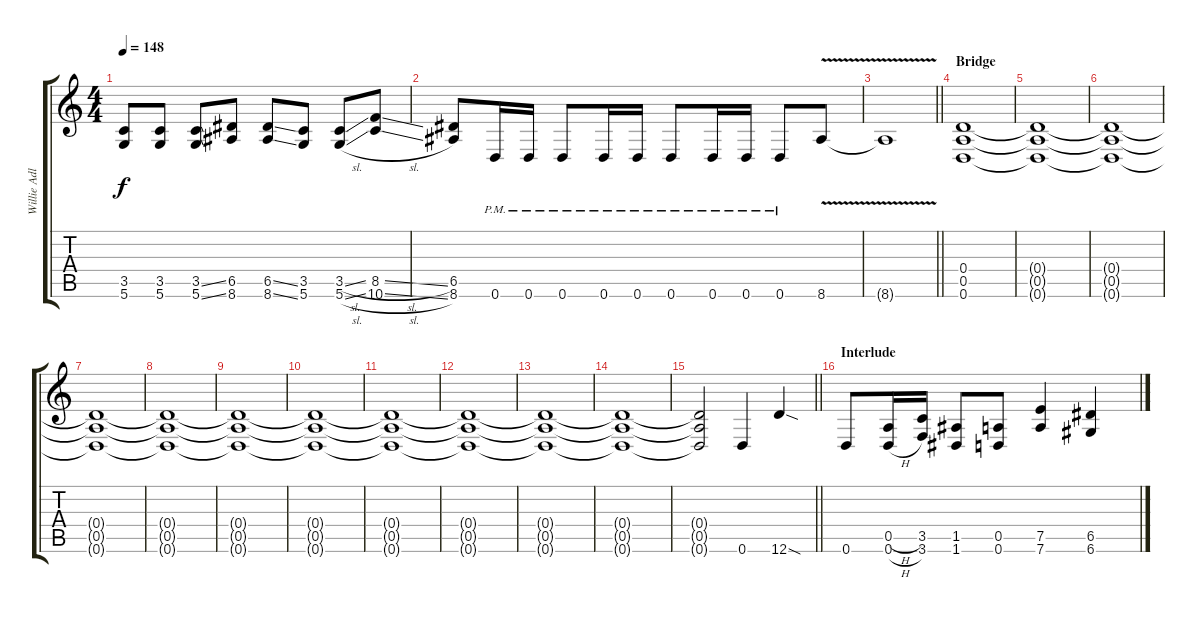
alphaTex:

\track ("Willie Adler (Lead)" "Willie Adl") {instrument distortionguitar}
\staff {score tabs}
\tuning (E4 B3 G3 D3 A2 D2) {hide}
\ts (4 4)
\tempo 148
\clef g2
\ks c
(3.5{t} 5.6{t}).8{dy f} (3.5 5.6).8 (3.5{ss} 5.6{ss}).8 (6.5 8.6).8 (6.5{ss} 8.6{ss}).8 (3.5 5.6).8 (3.5{sl} 5.6{sl}).8 (8.5{sl} 10.6{sl}).8 |
(6.5 8.6).8 0.6{pm}.16 0.6{pm}.16 0.6{pm}.8 0.6{pm}.16 0.6{pm}.16 0.6{pm}.8 0.6{pm}.16 0.6{pm}.16 0.6{pm}.8 8.6{v}.8 |
\barLineRight lightlight
8.6{t}.1 |
\section ("" "Bridge")
(0.4 0.5 0.6).1 |
(0.4{t} 0.5{t} 0.6{t}).1 |
(0.4{t} 0.5{t} 0.6{t}).1 |
(0.4{t} 0.5{t} 0.6{t}).1 |
(0.4{t} 0.5{t} 0.6{t}).1 |
(0.4{t} 0.5{t} 0.6{t}).1 |
(0.4{t} 0.5{t} 0.6{t}).1 |
(0.4{t} 0.5{t} 0.6{t}).1 |
(0.4{t} 0.5{t} 0.6{t}).1 |
(0.4{t} 0.5{t} 0.6{t}).1 |
(0.4{t} 0.5{t} 0.6{t}).1 |
\barLineRight lightlight
(0.4{t} 0.5{t} 0.6{t}).2 0.6.4 12.6{sod}.4 |
\section ("" "Interlude")
0.6.8 (0.5{h} 0.6{h}).16 (3.5 3.6).16 (1.5 1.6).8 (0.5 0.6).8 (7.5 7.6).4 (6.5 6.6).4
